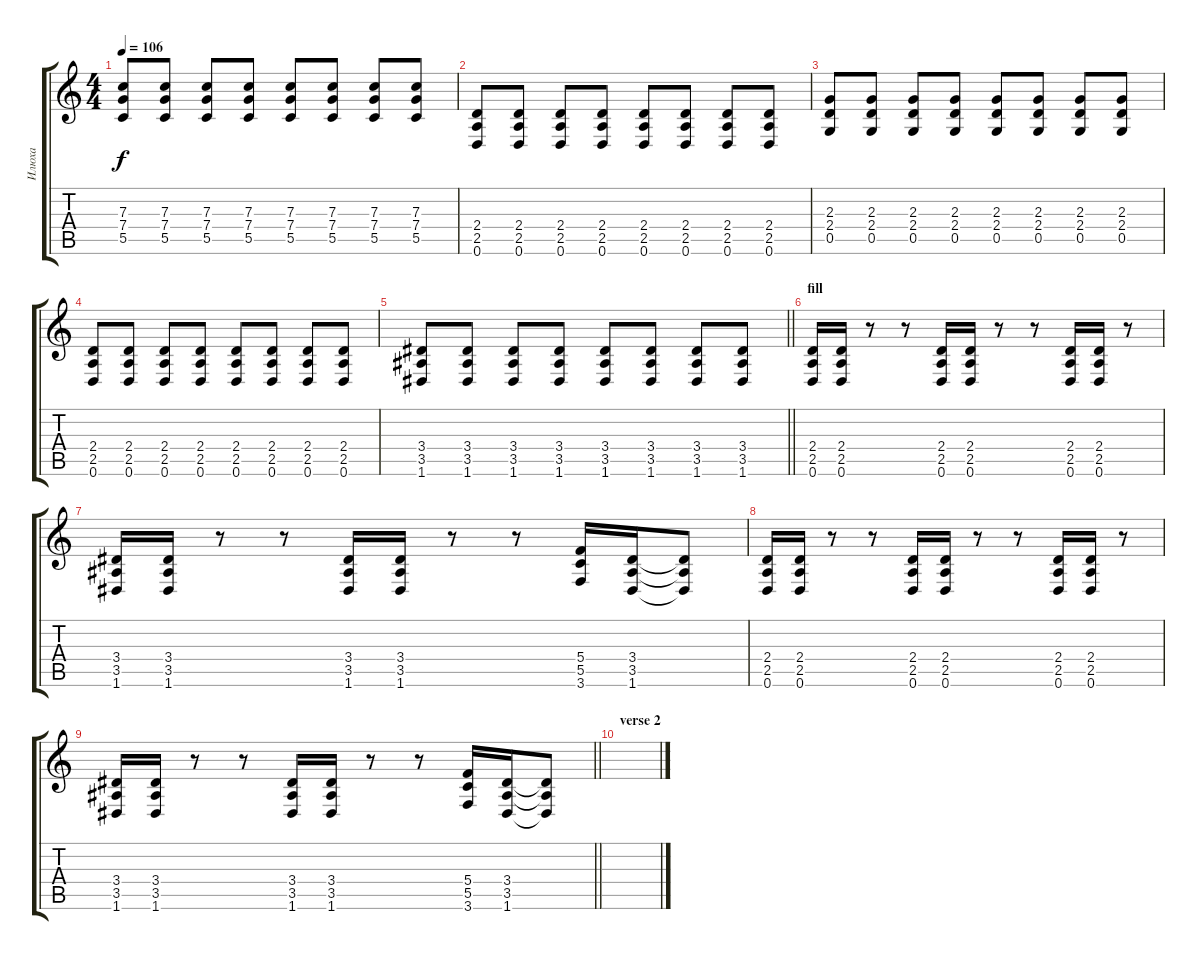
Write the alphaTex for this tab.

\track ("Илюха" "Илюха") {instrument acousticguitarsteel}
\staff {score tabs}
\tuning (D4 A3 F3 C3 G2 D2) {hide}
\ts (4 4)
\tempo 106
\clef g2
\ks c
(7.3 7.4 5.5).8{dy f} (7.3 7.4 5.5).8 (7.3 7.4 5.5).8 (7.3 7.4 5.5).8 (7.3 7.4 5.5).8 (7.3 7.4 5.5).8 (7.3 7.4 5.5).8 (7.3 7.4 5.5).8 |
(2.4 2.5 0.6).8 (2.4 2.5 0.6).8 (2.4 2.5 0.6).8 (2.4 2.5 0.6).8 (2.4 2.5 0.6).8 (2.4 2.5 0.6).8 (2.4 2.5 0.6).8 (2.4 2.5 0.6).8 |
(2.3 2.4 0.5).8 (2.3 2.4 0.5).8 (2.3 2.4 0.5).8 (2.3 2.4 0.5).8 (2.3 2.4 0.5).8 (2.3 2.4 0.5).8 (2.3 2.4 0.5).8 (2.3 2.4 0.5).8 |
(2.4 2.5 0.6).8 (2.4 2.5 0.6).8 (2.4 2.5 0.6).8 (2.4 2.5 0.6).8 (2.4 2.5 0.6).8 (2.4 2.5 0.6).8 (2.4 2.5 0.6).8 (2.4 2.5 0.6).8 |
\barLineRight lightlight
(3.4 3.5 1.6).8 (3.4 3.5 1.6).8 (3.4 3.5 1.6).8 (3.4 3.5 1.6).8 (3.4 3.5 1.6).8 (3.4 3.5 1.6).8 (3.4 3.5 1.6).8 (3.4 3.5 1.6).8 |
\section ("" "fill")
(2.4 2.5 0.6).16 (2.4 2.5 0.6).16 r.8 r.8 (2.4 2.5 0.6).16 (2.4 2.5 0.6).16 r.8 r.8 (2.4 2.5 0.6).16 (2.4 2.5 0.6).16 r.8 |
(3.4 3.5 1.6).16 (3.4 3.5 1.6).16 r.8 r.8 (3.4 3.5 1.6).16 (3.4 3.5 1.6).16 r.8 r.8 (5.4 5.5 3.6).16 (3.4 3.5 1.6).16 (3.4{t} 3.5{t} 1.6{t}).8 |
(2.4 2.5 0.6).16 (2.4 2.5 0.6).16 r.8 r.8 (2.4 2.5 0.6).16 (2.4 2.5 0.6).16 r.8 r.8 (2.4 2.5 0.6).16 (2.4 2.5 0.6).16 r.8 |
\barLineRight lightlight
(3.4 3.5 1.6).16 (3.4 3.5 1.6).16 r.8 r.8 (3.4 3.5 1.6).16 (3.4 3.5 1.6).16 r.8 r.8 (5.4 5.5 3.6).16 (3.4 3.5 1.6).16 (3.4{t} 3.5{t} 1.6{t}).8 |
\section ("" "verse 2")
